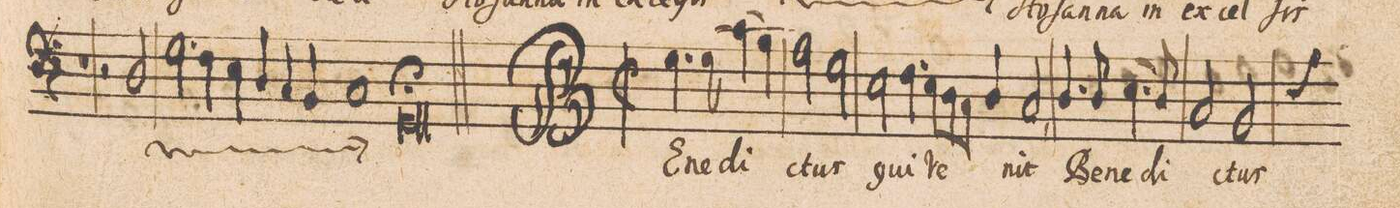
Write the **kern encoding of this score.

**kern	**text
*I"Basso	*
*clefF4	*
*k[]	*
*met(C|)	*
*M2/1	*
1r	.
2r	.
*	*ij
2D/	Ho-
=42-	=42-
2.G\	-san-
4F\	-na
4E\	in
4D/	ex-
4C/	-cel-
4BB/	.
=43-	=43-
1C/	-ſis
[1GG/;>l	.
=44-	=44-
1G]	.
*	*Xij
=45||-	=45||-
*M2/1	*
*met(C|)	*
4.G\	BE-
8G\	-ne-
(4c\	-di-
4B\)	.
2A\	-ctus
2G\	.
=46-	=46-
2E\	qui
4.F\	.
8E\L	Ve-
8D\	.
8C\J	.
4D/	.
2C,/	-nit
=47-	=47-
4.D/	Be-
8D/	-ne-
4.E\	.
8D/	-di-
2C/	.
*custos:E	*
2BB/	-cuts
=48-	=48-
*-	*-
